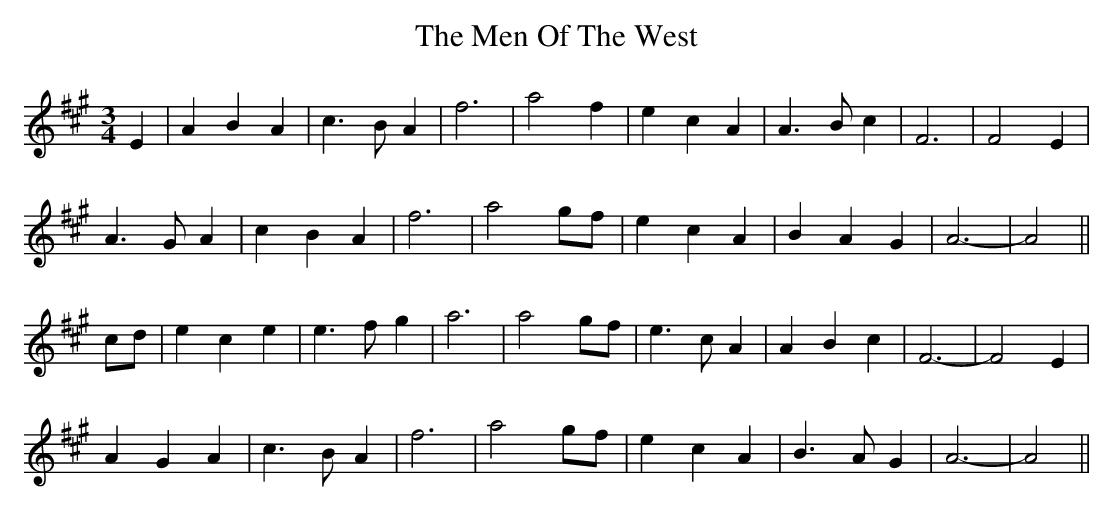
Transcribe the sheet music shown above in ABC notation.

X:1
T: The Men Of The West
M: 3/4
L: 1/8
K: Amaj
E2|A2 B2 A2|c3 B A2|f6|a4 f2|e2 c2 A2|A3 B c2|F6|F4 E2|
A3 G A2|c2 B2 A2|f6|a4 gf|e2 c2 A2|B2 A2 G2|A6-|A4||
cd|e2 c2 e2|e3 f g2|a6|a4 gf|e3 c A2|A2 B2 c2|F6-|F4 E2|
A2 G2 A2|c3 B A2|f6|a4 gf|e2 c2 A2|B3 A G2|A6-|A4||
